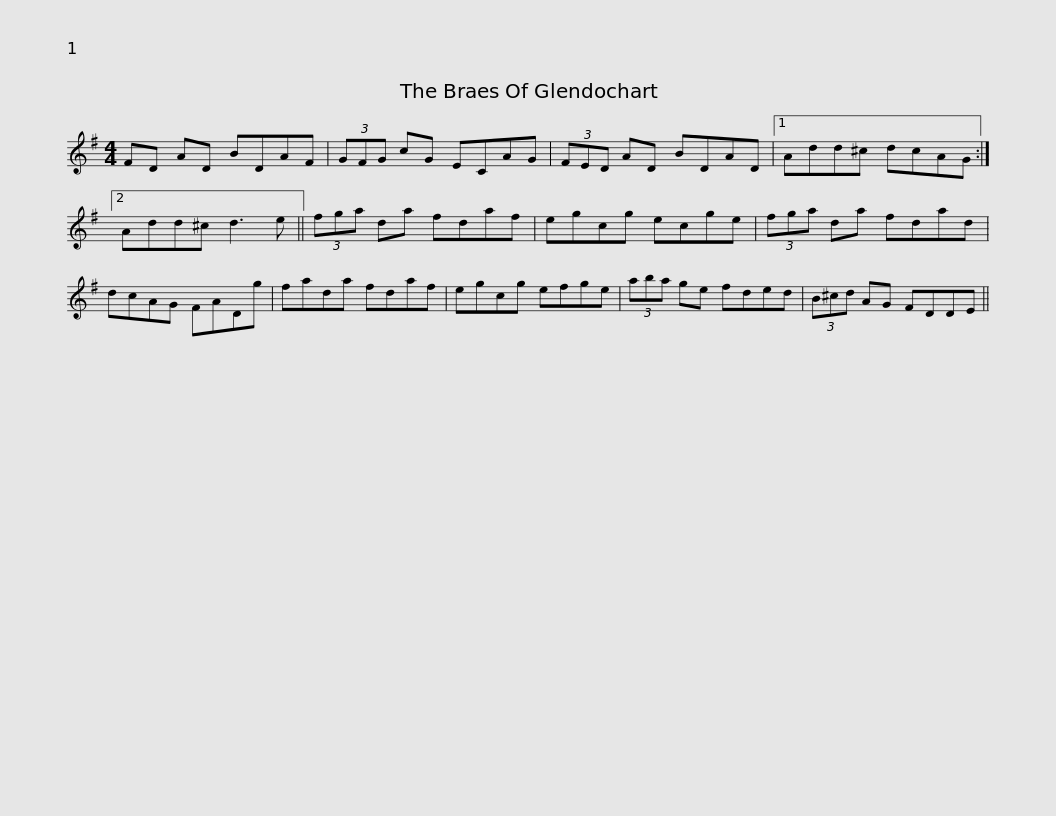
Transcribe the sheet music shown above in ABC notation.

X:1
L:1/8
M:4/4
I:linebreak $
K:G
V:1 treble
V:1
 FD AD BDAF | (3GFG cG ECAG | (3FED AD BDAD |1 Add^c dcAG :|2 Add^c d3 e ||$ %5
 (3fga da fdaf | egcg ecge | (3fga da fdad | dcAG FADg | fada fdaf |$ %10
 egcg efge | (3aba ge fded | (3B^cd AG FDDE || %13
